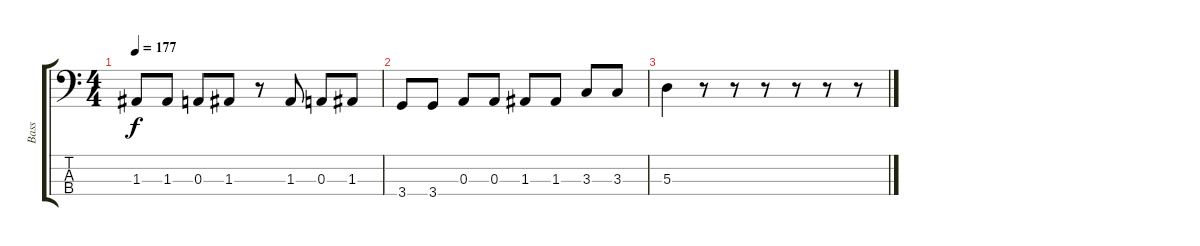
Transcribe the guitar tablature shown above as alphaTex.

\track ("Bass" "Bass") {instrument electricbasspick}
\staff {score tabs}
\tuning (G2 D2 A1 E1) {hide}
\ts (4 4)
\tempo 177
\clef f4
\ks c
1.3.8{dy f} 1.3.8 0.3.8 1.3.8 r.8 1.3.8 0.3.8 1.3.8 |
3.4.8 3.4.8 0.3.8 0.3.8 1.3.8 1.3.8 3.3.8 3.3.8 |
5.3.4 r.8 r.8 r.8 r.8 r.8 r.8
